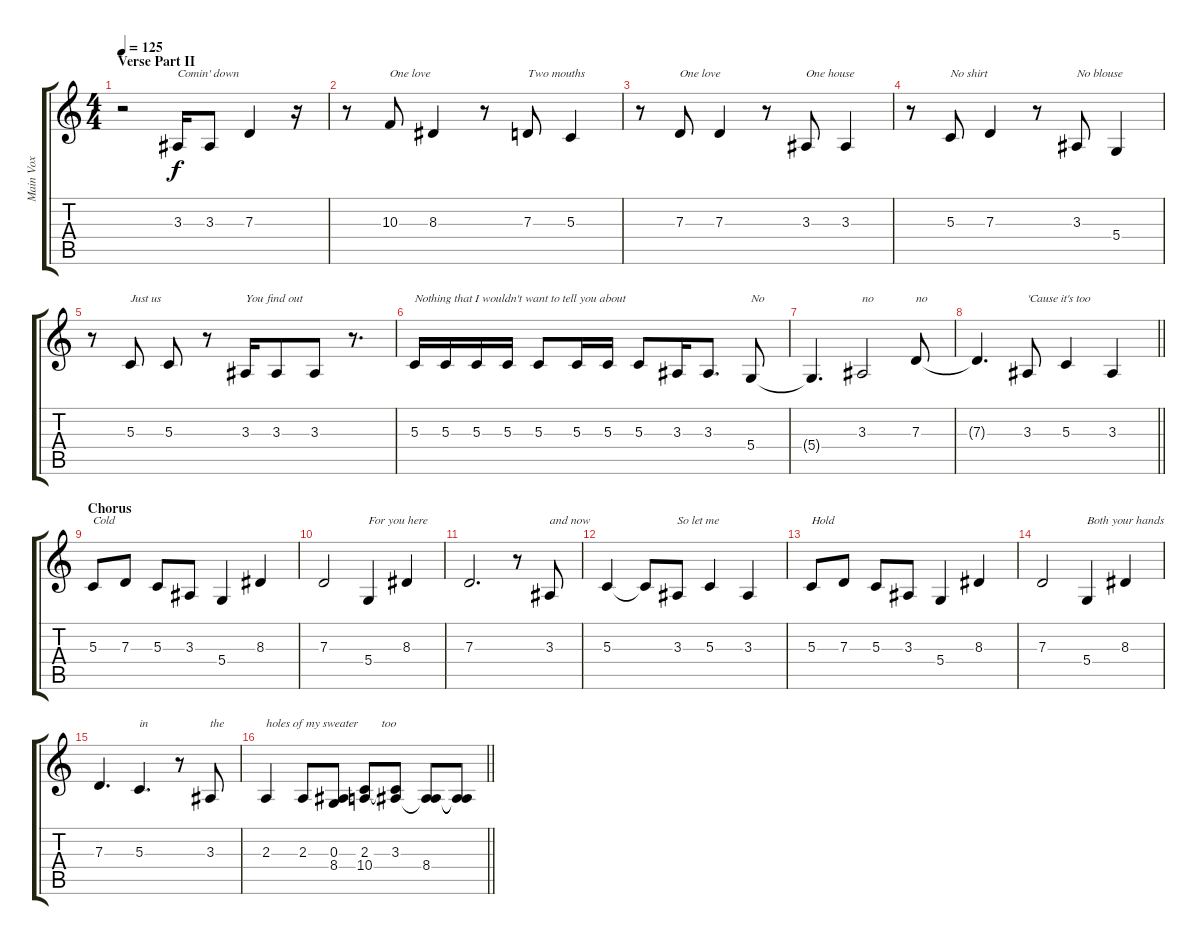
\track ("Main Vox" "Main Vox") {instrument altosax}
\staff {score tabs}
\tuning (E4 B3 G3 D3 A2 E2) {hide}
\ts (4 4)
\section ("" "Verse Part II")
\tempo 125
\clef g2
\ks c
r.2{dy f} 3.3.16{txt "Comin' down"} 3.3.8 7.3.4 r.16 |
r.8 10.3.8{txt "One love"} 8.3.4 r.8 7.3.8{txt "Two mouths"} 5.3.4 |
r.8 7.3.8{txt "One love"} 7.3.4 r.8 3.3.8{txt "One house"} 3.3.4 |
r.8 5.3.8{txt "No shirt"} 7.3.4 r.8 3.3.8{txt "No blouse"} 5.4.4 |
r.8 5.3.8{txt "Just us"} 5.3.8 r.8 3.3.16{txt "You find out"} 3.3.8 3.3.8 r.8{d} |
5.3.16{txt "Nothing that I wouldn't want to tell you about"} 5.3.16 5.3.16 5.3.16 5.3.8 5.3.16 5.3.16 5.3.8 3.3.16 3.3.8{d} 5.4.8{txt "No"} |
5.4{t}.4{d} 3.3.2{txt "no"} 7.3.8{txt "no"} |
\barLineRight lightlight
7.3{t}.4{d} 3.3.8{txt "'Cause it's too"} 5.3.4 3.3.4 |
\section ("" "Chorus")
5.3.8{txt "Cold"} 7.3.8 5.3.8 3.3.8 5.4.4 8.3.4 |
7.3.2 5.4.4{txt "For you here"} 8.3.4 |
7.3.2{d} r.8 3.3.8{txt "and now"} |
5.3.4 5.3{t}.8 3.3.8{txt "So let me"} 5.3.4 3.3.4 |
5.3.8{txt "Hold"} 7.3.8 5.3.8 3.3.8 5.4.4 8.3.4 |
7.3.2 5.4.4{txt "Both your hands"} 8.3.4 |
7.3.4{d} 5.3.4{d txt "in"} r.8 3.3.8{txt "the"} |
\barLineRight lightlight
2.3.4{txt "holes of my sweater"} 2.3.8 (0.3 8.4).8{txt "                too"} (2.3 10.4).8 (3.3 10.4{t}).8 (3.3{t} 8.4).8 (3.3{t} 8.4{t}).8
